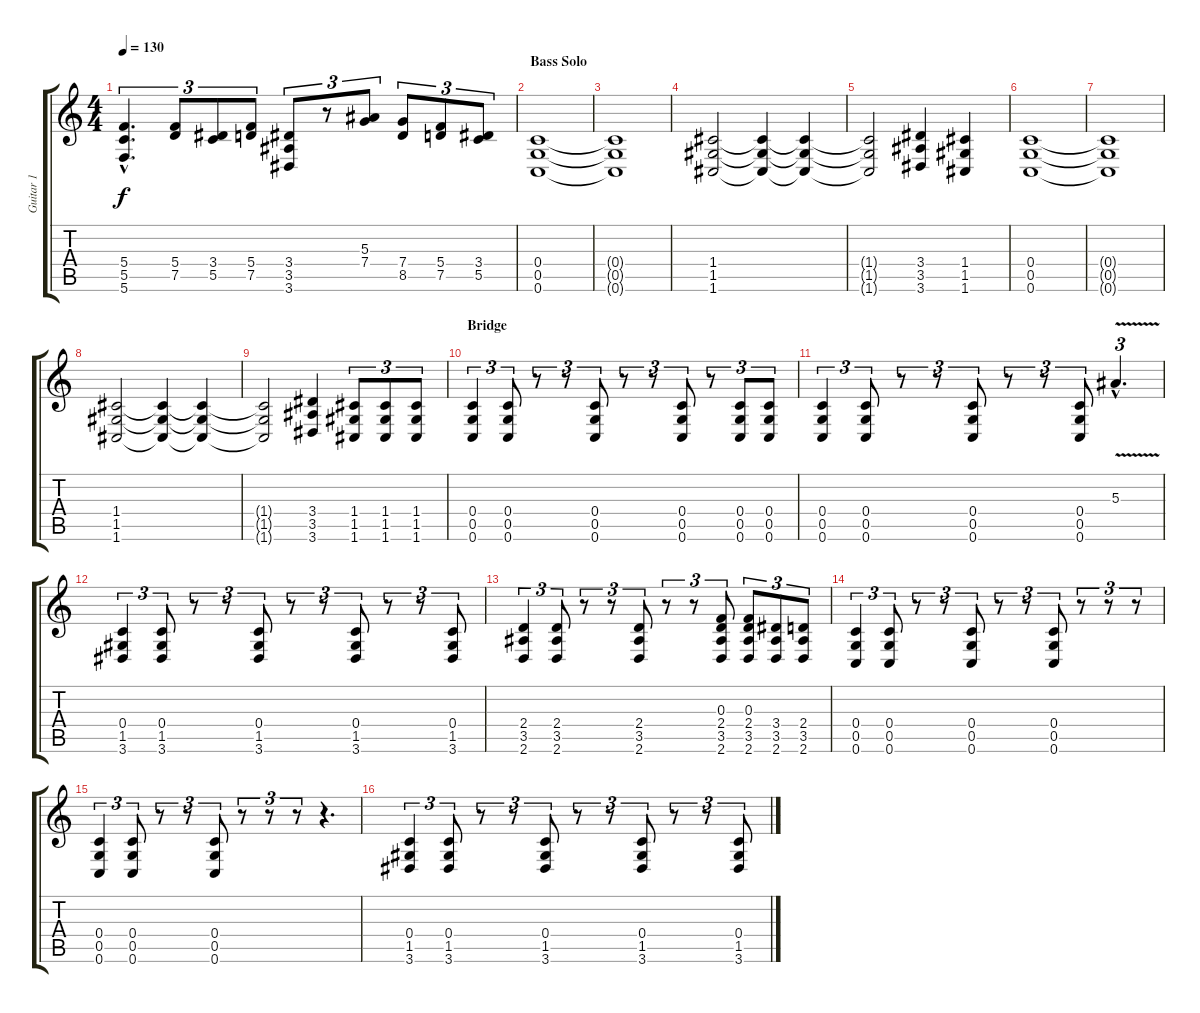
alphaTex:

\track ("Guitar 1" "Guitar 1") {instrument distortionguitar}
\staff {score tabs}
\tuning (D4 A3 F3 C3 G2 C2) {hide}
\ts (4 4)
\tempo 130
\clef g2
\ks c
(5.4{hac} 5.5{hac} 5.6{hac}).4{d tu (3 2) dy f} (5.4 7.5).8{tu (3 2)} (3.4 5.5).8{tu (3 2)} (5.4 7.5).8{tu (3 2)} (3.4 3.5 3.6).8{tu (3 2)} r.8{tu (3 2)} (5.3 7.4).8{tu (3 2)} (7.4 8.5).8{tu (3 2)} (5.4 7.5).8{tu (3 2)} (3.4 5.5).8{tu (3 2)} |
\section ("" "Bass Solo")
(0.4 0.5 0.6).1 |
(0.4{t} 0.5{t} 0.6{t}).1 |
(1.4 1.5 1.6).2 (1.4{t} 1.5{t} 1.6{t}).4 (1.4{t} 1.5{t} 1.6{t}).4 |
(1.4{t} 1.5{t} 1.6{t}).2 (3.4 3.5 3.6).4 (1.4 1.5 1.6).4 |
(0.4 0.5 0.6).1 |
(0.4{t} 0.5{t} 0.6{t}).1 |
(1.4 1.5 1.6).2 (1.4{t} 1.5{t} 1.6{t}).4 (1.4{t} 1.5{t} 1.6{t}).4 |
(1.4{t} 1.5{t} 1.6{t}).2 (3.4 3.5 3.6).4 (1.4 1.5 1.6).8{tu (3 2)} (1.4 1.5 1.6).8{tu (3 2)} (1.4 1.5 1.6).8{tu (3 2)} |
\section ("" "Bridge")
(0.4 0.5 0.6).4{tu (3 2)} (0.4 0.5 0.6).8{tu (3 2)} r.8{tu (3 2)} r.8{tu (3 2)} (0.4 0.5 0.6).8{tu (3 2)} r.8{tu (3 2)} r.8{tu (3 2)} (0.4 0.5 0.6).8{tu (3 2)} r.8{tu (3 2)} (0.4 0.5 0.6).8{tu (3 2)} (0.4 0.5 0.6).8{tu (3 2)} |
(0.4 0.5 0.6).4{tu (3 2)} (0.4 0.5 0.6).8{tu (3 2)} r.8{tu (3 2)} r.8{tu (3 2)} (0.4 0.5 0.6).8{tu (3 2)} r.8{tu (3 2)} r.8{tu (3 2)} (0.4 0.5 0.6).8{tu (3 2)} 5.3{v hac}.4{d tu (3 2) instrument guitarharmonics} |
(0.4 1.5 3.6).4{tu (3 2) instrument distortionguitar} (0.4 1.5 3.6).8{tu (3 2)} r.8{tu (3 2)} r.8{tu (3 2)} (0.4 1.5 3.6).8{tu (3 2)} r.8{tu (3 2)} r.8{tu (3 2)} (0.4 1.5 3.6).8{tu (3 2)} r.8{tu (3 2)} r.8{tu (3 2)} (0.4 1.5 3.6).8{tu (3 2)} |
(2.4 3.5 2.6).4{tu (3 2)} (2.4 3.5 2.6).8{tu (3 2)} r.8{tu (3 2)} r.8{tu (3 2)} (2.4 3.5 2.6).8{tu (3 2)} r.8{tu (3 2)} r.8{tu (3 2)} (0.3 2.4 3.5 2.6).8{tu (3 2)} (0.3 2.4 3.5 2.6).8{tu (3 2)} (3.4 3.5 2.6).8{tu (3 2)} (2.4 3.5 2.6).8{tu (3 2)} |
(0.4 0.5 0.6).4{tu (3 2)} (0.4 0.5 0.6).8{tu (3 2)} r.8{tu (3 2)} r.8{tu (3 2)} (0.4 0.5 0.6).8{tu (3 2)} r.8{tu (3 2)} r.8{tu (3 2)} (0.4 0.5 0.6).8{tu (3 2)} r.8{tu (3 2)} r.8{tu (3 2)} r.8{tu (3 2)} |
(0.4 0.5 0.6).4{tu (3 2)} (0.4 0.5 0.6).8{tu (3 2)} r.8{tu (3 2)} r.8{tu (3 2)} (0.4 0.5 0.6).8{tu (3 2)} r.8{tu (3 2)} r.8{tu (3 2)} r.8{tu (3 2)} r.4{d tu (3 2)} |
(0.4 1.5 3.6).4{tu (3 2) instrument distortionguitar} (0.4 1.5 3.6).8{tu (3 2)} r.8{tu (3 2)} r.8{tu (3 2)} (0.4 1.5 3.6).8{tu (3 2)} r.8{tu (3 2)} r.8{tu (3 2)} (0.4 1.5 3.6).8{tu (3 2)} r.8{tu (3 2)} r.8{tu (3 2)} (0.4 1.5 3.6).8{tu (3 2)}
